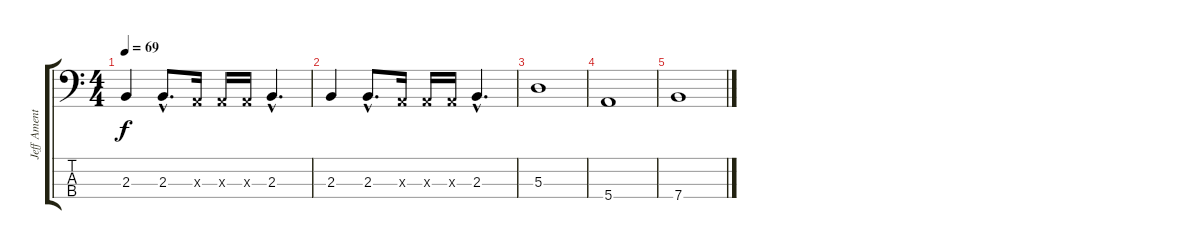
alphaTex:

\track ("Jeff Ament" "Jeff Ament") {instrument electricbassfinger}
\staff {score tabs}
\tuning (G2 D2 A1 E1) {hide}
\ts (4 4)
\tempo 69
\clef f4
\ks c
2.3.4{dy f} 2.3{hac}.8{d} 0.3{x}.16 0.3{x}.16 0.3{x}.16 2.3{hac}.4{d} |
2.3.4 2.3{hac}.8{d} 0.3{x}.16 0.3{x}.16 0.3{x}.16 2.3{hac}.4{d} |
5.3.1 |
5.4.1 |
7.4.1
